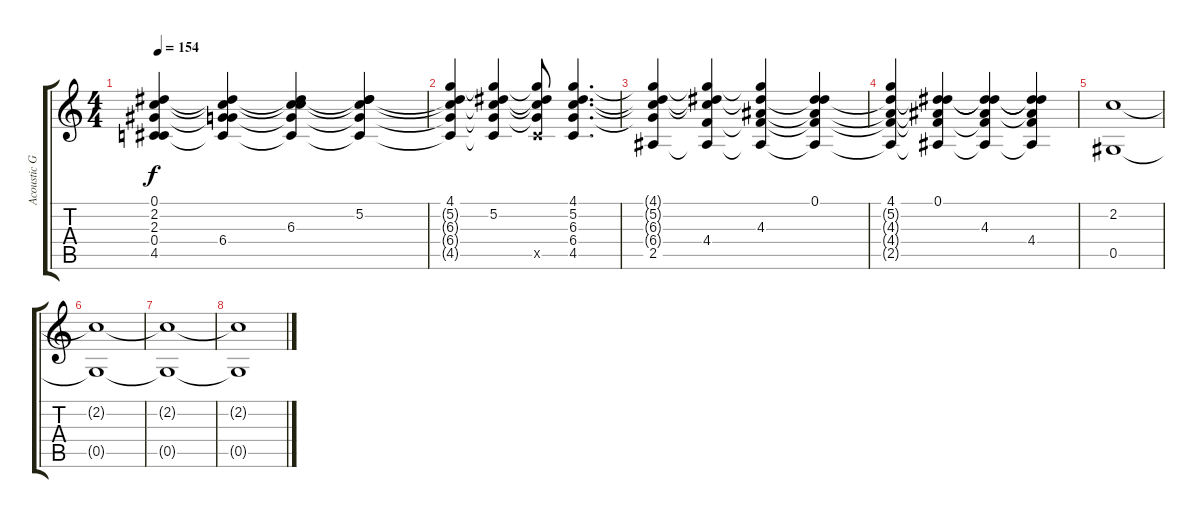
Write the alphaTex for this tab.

\track ("Acoustic Guitar" "Acoustic G") {instrument acousticguitarsteel}
\staff {score tabs}
\tuning (Eb4 Bb3 Gb3 Db3 Ab2 Db2) {hide}
\ts (4 4)
\tempo 154
\clef g2
\ks c
(0.1{t} 2.2{t} 2.3{t} 0.4{t} 4.5).4{dy f} (0.1{t} 2.2{t} 2.3{t} 6.4 4.5{t}).4 (0.1{t} 2.2{t} 6.3 6.4{t} 4.5{t}).4 (0.1{t} 5.2 6.3{t} 6.4{t} 4.5{t}).4 |
(4.1 5.2{t} 6.3{t} 6.4{t} 4.5{t}).4 (4.1{t} 5.2 6.3{t} 6.4{t} 4.5{t}).4 (4.1{t} 5.2{t} 6.3{t} 6.4{t} 4.5{x}).8 (4.1 5.2 6.3 6.4 4.5).4{d} |
(4.1{t} 5.2{t} 6.3{t} 6.4{t} 2.5).4 (4.1{t} 5.2{t} 6.3{t} 4.4 2.5{t}).4 (4.1{t} 5.2{t} 4.3 4.4{t} 2.5{t}).4 (0.1 5.2{t} 4.3{t} 4.4{t} 2.5{t}).4 |
(4.1 5.2{t} 4.3{t} 4.4{t} 2.5{t}).4 (0.1 5.2{t} 4.3{t} 4.4{t} 2.5{t}).4 (0.1{t} 5.2{t} 4.3 4.4{t} 2.5{t}).4 (0.1{t} 5.2{t} 4.3{t} 4.4 2.5{t}).4 |
(2.2 0.5).1 |
(2.2{t} 0.5{t}).1 |
(2.2{t} 0.5{t}).1 |
(2.2{t} 0.5{t}).1
